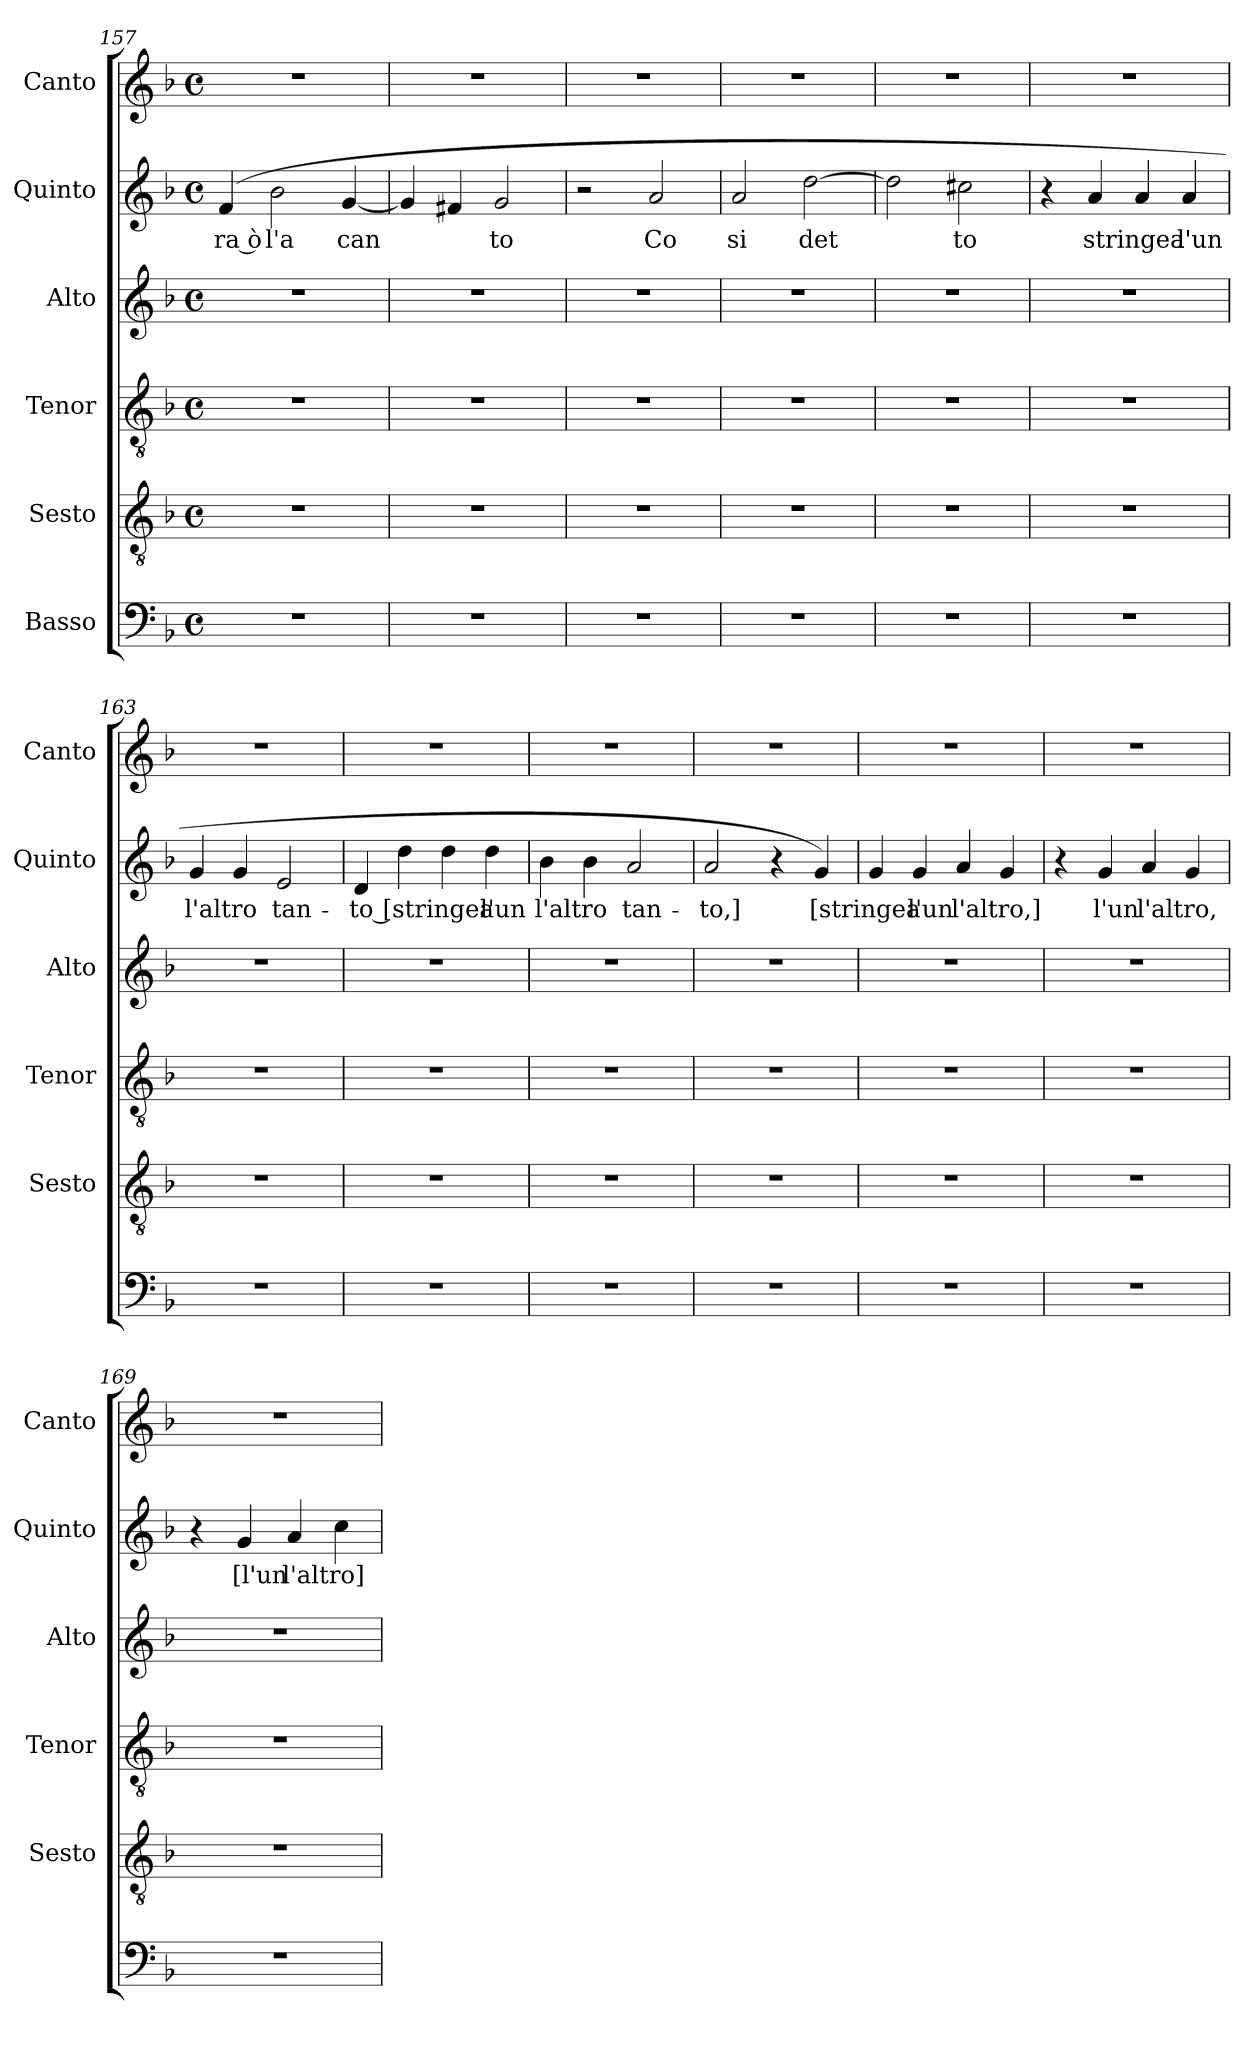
**kern	**kern	**kern	**kern	**kern	**text	**kern
*part6	*part5	*part4	*part3	*part2	*part2	*part1
*staff6	*staff5	*staff4	*staff3	*staff2	*staff2	*staff1
*I"Basso	*I"Sesto	*I"Tenor	*I"Alto	*I"Quinto	*	*I"Canto
*	*I'Sesto	*I'Tenor	*I'Alto	*I'Quinto	*	*I'Canto
*clefF4	*clefGv2	*clefGv2	*clefG2	*clefG2	*	*clefG2
*k[b-]	*k[b-]	*k[b-]	*k[b-]	*k[b-]	*	*k[b-]
*F:	*F:	*F:	*F:	*F:	*	*F:
*M4/4	*M4/4	*M4/4	*M4/4	*M4/4	*	*M4/4
*met(c)	*met(c)	*met(c)	*met(c)	*met(c)	*	*met(c)
=157	=157	=157	=157	=157	=157	=157
!	!	!	!	!	!LO:LY:b:rj	!
1r	1r	1r	1r	(<4f/	ra ò	1r
!	!	!	!	!	!LO:LY:b:cj	!
.	.	.	.	2b-\	l'a	.
!	!	!	!	!	!LO:LY:b	!
.	.	.	.	[<4g/	can	.
=158	=158	=158	=158	=158	=158	=158
1r	1r	1r	1r	4g/]	.	1r
.	.	.	.	4f#/	.	.
!	!	!	!	!	!LO:LY:b:cj	!
.	.	.	.	2g/	to	.
=159	=159	=159	=159	=159	=159	=159
1r	1r	1r	1r	2r	.	1r
!	!	!	!	!	!LO:LY:b:cj	!
.	.	.	.	2a/	Co	.
=160	=160	=160	=160	=160	=160	=160
!	!	!	!	!	!LO:LY:b:cj	!
1r	1r	1r	1r	2a/	si	1r
!	!	!	!	!	!LO:LY:b	!
.	.	.	.	[>2dd\	det	.
=161	=161	=161	=161	=161	=161	=161
1r	1r	1r	1r	2dd\]	.	1r
!	!	!	!	!	!LO:LY:b:cj	!
.	.	.	.	2cc#X\	to	.
=162	=162	=162	=162	=162	=162	=162
1r	1r	1r	1r	4r	.	1r
!	!	!	!	!	!LO:LY:b:cj	!
.	.	.	.	4a/	stringea	.
.	.	.	.	4a/	.	.
!	!	!	!	!	!LO:LY:b:cj	!
.	.	.	.	4a/	l'un	.
!!LO:LB:g=z
=163	=163	=163	=163	=163	=163	=163
!	!	!	!	!	!LO:LY:b:cj	!
1r	1r	1r	1r	4g/	l'altro	1r
.	.	.	.	4g/	.	.
!	!	!	!	!	!LO:LY:b:cj	!
.	.	.	.	2e/	tan-	.
=164	=164	=164	=164	=164	=164	=164
!	!	!	!	!	!LO:LY:b:cj	!
1r	1r	1r	1r	4d/	-to [stringea	1r
.	.	.	.	4dd\	.	.
.	.	.	.	4dd\	.	.
!	!	!	!	!	!LO:LY:b:cj	!
.	.	.	.	4dd\	l'un	.
=165	=165	=165	=165	=165	=165	=165
!	!	!	!	!	!LO:LY:b:cj	!
1r	1r	1r	1r	4b-\	l'altro	1r
.	.	.	.	4b-\	.	.
!	!	!	!	!	!LO:LY:b:cj	!
.	.	.	.	2a/	tan-	.
=166	=166	=166	=166	=166	=166	=166
!	!	!	!	!	!LO:LY:b:cj	!
1r	1r	1r	1r	2a/	-to,]	1r
.	.	.	.	4r	.	.
!	!	!	!	!	!LO:LY:b:cj	!
.	.	.	.	4g/)	[stringea	.
=167	=167	=167	=167	=167	=167	=167
1r	1r	1r	1r	4g/	.	1r
!	!	!	!	!	!LO:LY:b:cj	!
.	.	.	.	4g/	l'un	.
!	!	!	!	!	!LO:LY:b	!
.	.	.	.	4a/	l'altro,]	.
.	.	.	.	4g/	.	.
=168	=168	=168	=168	=168	=168	=168
1r	1r	1r	1r	4r	.	1r
!	!	!	!	!	!LO:LY:b:cj	!
.	.	.	.	4g/	l'un	.
!	!	!	!	!	!LO:LY:b	!
.	.	.	.	4a/	l'altro,	.
.	.	.	.	4g/	.	.
=169	=169	=169	=169	=169	=169	=169
1r	1r	1r	1r	4r	.	1r
!	!	!	!	!	!LO:LY:b:cj	!
.	.	.	.	4g/	[l'un	.
!	!	!	!	!	!LO:LY:b	!
.	.	.	.	4a/	l'altro]	.
.	.	.	.	4cc\	.	.
=	=	=	=	=	=	=
*-	*-	*-	*-	*-	*-	*-
